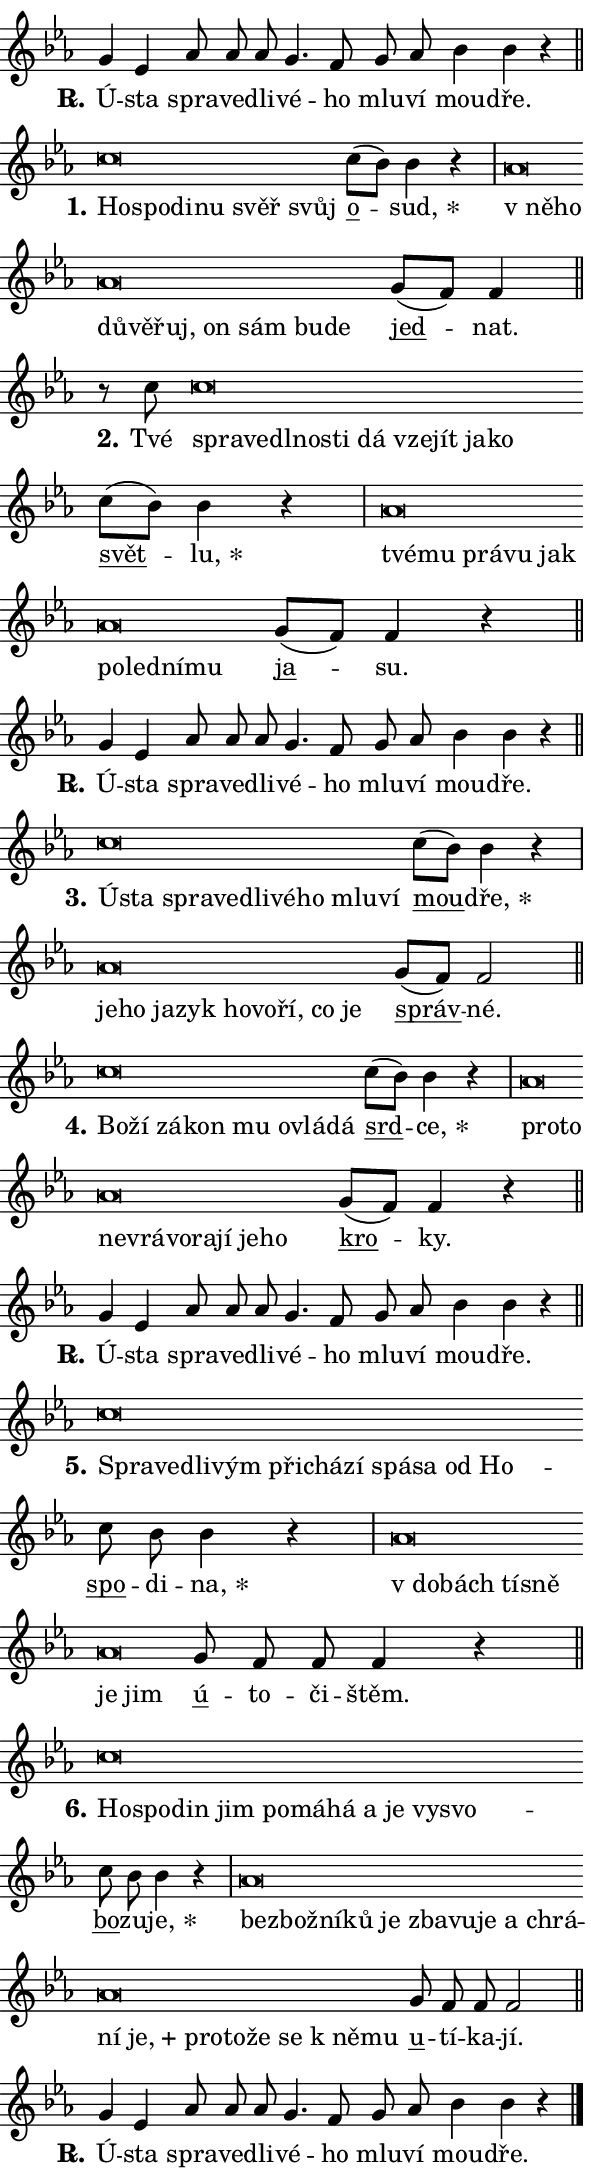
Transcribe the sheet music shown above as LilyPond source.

\version "2.24.0"
\header { tagline = "" }
\paper {
  indent = 0\cm
  top-margin = 0\cm
  right-margin = 0.13\cm % to fit lyric hyphens
  bottom-margin = 0\cm
  left-margin = 0\cm
  paper-width = 10\cm
  page-breaking = #ly:one-page-breaking
  system-system-spacing.basic-distance = #11
  score-system-spacing.basic-distance = #11
  ragged-last = ##f
}


%% Author: Thomas Morley
%% https://lists.gnu.org/archive/html/lilypond-user/2020-05/msg00002.html
#(define (line-position grob)
"Returns position of @var[grob} in current system:
   @code{'start}, if at first time-step
   @code{'end}, if at last time-step
   @code{'middle} otherwise
"
  (let* ((col (ly:item-get-column grob))
         (ln (ly:grob-object col 'left-neighbor))
         (rn (ly:grob-object col 'right-neighbor))
         (col-to-check-left (if (ly:grob? ln) ln col))
         (col-to-check-right (if (ly:grob? rn) rn col))
         (break-dir-left
           (and
             (ly:grob-property col-to-check-left 'non-musical #f)
             (ly:item-break-dir col-to-check-left)))
         (break-dir-right
           (and
             (ly:grob-property col-to-check-right 'non-musical #f)
             (ly:item-break-dir col-to-check-right))))
        (cond ((eqv? 1 break-dir-left) 'start)
              ((eqv? -1 break-dir-right) 'end)
              (else 'middle))))

#(define (tranparent-at-line-position vctor)
  (lambda (grob)
  "Relying on @code{line-position} select the relevant enry from @var{vctor}.
Used to determine transparency,"
    (case (line-position grob)
      ((end) (not (vector-ref vctor 0)))
      ((middle) (not (vector-ref vctor 1)))
      ((start) (not (vector-ref vctor 2))))))

noteHeadBreakVisibility =
#(define-music-function (break-visibility)(vector?)
"Makes @code{NoteHead}s transparent relying on @var{break-visibility}"
#{
  \override NoteHead.transparent =
    #(tranparent-at-line-position break-visibility)
#})

#(define delete-ledgers-for-transparent-note-heads
  (lambda (grob)
    "Reads whether a @code{NoteHead} is transparent.
If so this @code{NoteHead} is removed from @code{'note-heads} from
@var{grob}, which is supposed to be @code{LedgerLineSpanner}.
As a result ledgers are not printed for this @code{NoteHead}"
    (let* ((nhds-array (ly:grob-object grob 'note-heads))
           (nhds-list
             (if (ly:grob-array? nhds-array)
                 (ly:grob-array->list nhds-array)
                 '()))
           ;; Relies on the transparent-property being done before
           ;; Staff.LedgerLineSpanner.after-line-breaking is executed.
           ;; This is fragile ...
           (to-keep
             (remove
               (lambda (nhd)
                 (ly:grob-property nhd 'transparent #f))
               nhds-list)))
      ;; TODO find a better method to iterate over grob-arrays, similiar
      ;; to filter/remove etc for lists
      ;; For now rebuilt from scratch
      (set! (ly:grob-object grob 'note-heads)  '())
      (for-each
        (lambda (nhd)
          (ly:pointer-group-interface::add-grob grob 'note-heads nhd))
        to-keep))))

squashNotes = {
  \override NoteHead.X-extent = #'(-0.2 . 0.2)
  \override NoteHead.Y-extent = #'(-0.75 . 0)
  \override NoteHead.stencil =
    #(lambda (grob)
       (let ((pos (ly:grob-property grob 'staff-position)))
         (begin
           (if (< pos -7) (display "ERROR: Lower brevis then expected\n") (display ""))
           (if (<= pos -6) ly:text-interface::print ly:note-head::print))))
}
unSquashNotes = {
  \revert NoteHead.X-extent
  \revert NoteHead.Y-extent
  \revert NoteHead.stencil
}

hideNotes = \noteHeadBreakVisibility #begin-of-line-visible
unHideNotes = \noteHeadBreakVisibility #all-visible

% work-around for resetting accidentals
% https://lilypond.org/doc/v2.23/Documentation/notation/displaying-rhythms#unmetered-music
cadenzaMeasure = {
  \cadenzaOff
  \partial 1024 s1024
  \cadenzaOn
}

#(define-markup-command (accent layout props text) (markup?)
  "Underline accented syllable"
  (interpret-markup layout props
    #{\markup \override #'(offset . 4.3) \underline { #text }#}))

responsum = \markup \concat {
  "R" \hspace #-1.05 \path #0.1 #'((moveto 0 0.07) (lineto 0.9 0.8)) \hspace #0.05 "."
}

spaceSize = #0.6828661417322834 % exact space size for TeX Gyre Schola

\layout {
  \context {
    \Staff
    \remove "Time_signature_engraver"
    \override LedgerLineSpanner.after-line-breaking = #delete-ledgers-for-transparent-note-heads
  }
  \context {
    \Lyrics {
      \override LyricSpace.minimum-distance = \spaceSize
      \override LyricText.font-name = #"TeX Gyre Schola"
      \override LyricText.font-size = 1
      \override StanzaNumber.font-name = #"TeX Gyre Schola Bold"
      \override StanzaNumber.font-size = 1
    }
  }
  \context {
    \Score 
    \override NoteHead.text =
      #(lambda (grob) 
        (let ((pos (ly:grob-property grob 'staff-position)))
          #{\markup {
            \combine
              \halign #-0.55 \raise #(if (= pos -6) 0 0.5) \override #'(thickness . 2) \draw-line #'(3.2 . 0)
              \musicglyph "noteheads.sM1"
          }#}))
  }
}

% magnetic-lyrics.ily
%
%   written by
%     Jean Abou Samra <jean@abou-samra.fr>
%     Werner Lemberg <wl@gnu.org>
%
%   adapted by
%     Jiri Hon <jiri.hon@gmail.com>
%
% Version 2022-Apr-15

% https://www.mail-archive.com/lilypond-user@gnu.org/msg149350.html

#(define (Left_hyphen_pointer_engraver context)
   "Collect syllable-hyphen-syllable occurrences in lyrics and store
them in properties.  This engraver only looks to the left.  For
example, if the lyrics input is @code{foo -- bar}, it does the
following.

@itemize @bullet
@item
Set the @code{text} property of the @code{LyricHyphen} grob between
@q{foo} and @q{bar} to @code{foo}.

@item
Set the @code{left-hyphen} property of the @code{LyricText} grob with
text @q{foo} to the @code{LyricHyphen} grob between @q{foo} and
@q{bar}.
@end itemize

Use this auxiliary engraver in combination with the
@code{lyric-@/text::@/apply-@/magnetic-@/offset!} hook."
   (let ((hyphen #f)
         (text #f))
     (make-engraver
      (acknowledgers
       ((lyric-syllable-interface engraver grob source-engraver)
        (set! text grob)))
      (end-acknowledgers
       ((lyric-hyphen-interface engraver grob source-engraver)
        ;(when (not (grob::has-interface grob 'lyric-space-interface))
          (set! hyphen grob)));)
      ((stop-translation-timestep engraver)
       (when (and text hyphen)
         (ly:grob-set-object! text 'left-hyphen hyphen))
       (set! text #f)
       (set! hyphen #f)))))

#(define (lyric-text::apply-magnetic-offset! grob)
   "If the space between two syllables is less than the value in
property @code{LyricText@/.details@/.squash-threshold}, move the right
syllable to the left so that it gets concatenated with the left
syllable.

Use this function as a hook for
@code{LyricText@/.after-@/line-@/breaking} if the
@code{Left_@/hyphen_@/pointer_@/engraver} is active."
   (let ((hyphen (ly:grob-object grob 'left-hyphen #f)))
     (when hyphen
       (let ((left-text (ly:spanner-bound hyphen LEFT)))
         (when (grob::has-interface left-text 'lyric-syllable-interface)
           (let* ((common (ly:grob-common-refpoint grob left-text X))
                  (this-x-ext (ly:grob-extent grob common X))
                  (left-x-ext
                   (begin
                     ;; Trigger magnetism for left-text.
                     (ly:grob-property left-text 'after-line-breaking)
                     (ly:grob-extent left-text common X)))
                  ;; `delta` is the gap width between two syllables.
                  (delta (- (interval-start this-x-ext)
                            (interval-end left-x-ext)))
                  (details (ly:grob-property grob 'details))
                  (threshold (assoc-get 'squash-threshold details 0.2)))
             (when (< delta threshold)
               (let* (;; We have to manipulate the input text so that
                      ;; ligatures crossing syllable boundaries are not
                      ;; disabled.  For languages based on the Latin
                      ;; script this is essentially a beautification.
                      ;; However, for non-Western scripts it can be a
                      ;; necessity.
                      (lt (ly:grob-property left-text 'text))
                      (rt (ly:grob-property grob 'text))
                      (is-space (grob::has-interface hyphen 'lyric-space-interface))
                      (space (if is-space " " ""))
                      (extra-delta (if is-space spaceSize 0))
                      ;; Append new syllable.
                      (ltrt-space (if (and (string? lt) (string? rt))
                                (string-append lt space rt)
                                (make-concat-markup (list lt space rt))))
                      ;; Right-align `ltrt` to the right side.
                      (ltrt-space-markup (grob-interpret-markup
                               grob
                               (make-translate-markup
                                (cons (interval-length this-x-ext) 0)
                                (make-right-align-markup ltrt-space)))))
                 (begin
                   ;; Don't print `left-text`.
                   (ly:grob-set-property! left-text 'stencil #f)
                   ;; Set text and stencil (which holds all collected
                   ;; syllables so far) and shift it to the left.
                   (ly:grob-set-property! grob 'text ltrt-space)
                   (ly:grob-set-property! grob 'stencil ltrt-space-markup)
                   (ly:grob-translate-axis! grob (- (- delta extra-delta)) X))))))))))


#(define (lyric-hyphen::displace-bounds-first grob)
   ;; Make very sure this callback isn't triggered too early.
   (let ((left (ly:spanner-bound grob LEFT))
         (right (ly:spanner-bound grob RIGHT)))
     (ly:grob-property left 'after-line-breaking)
     (ly:grob-property right 'after-line-breaking)
     (ly:lyric-hyphen::print grob)))

squashThreshold = #0.4

\layout {
  \context {
    \Lyrics
    \consists #Left_hyphen_pointer_engraver
    \override LyricText.after-line-breaking =
      #lyric-text::apply-magnetic-offset!
    \override LyricHyphen.stencil = #lyric-hyphen::displace-bounds-first
    \override LyricText.details.squash-threshold = \squashThreshold
    \override LyricHyphen.minimum-distance = 0
    \override LyricHyphen.minimum-length = \squashThreshold
  }
}

squashText = \override LyricText.details.squash-threshold = 9999
unSquashText = \override LyricText.details.squash-threshold = \squashThreshold

leftText = \override LyricText.self-alignment-X = #LEFT
unLeftText = \revert LyricText.self-alignment-X

starOffset = #(lambda (grob) 
                (let ((x_offset (ly:self-alignment-interface::aligned-on-x-parent grob)))
                  (if (= x_offset 0) 0 (+ x_offset 1.2))))

star = #(define-music-function (syllable)(string?)
"Append star separator at the end of a syllable"
#{
  \once \override LyricText.X-offset = #starOffset
  \lyricmode { \markup {
    #syllable
    \override #'((font-name . "TeX Gyre Schola Bold")) \hspace #0.2 \lower #0.65 \larger "*"
  } }
#})

starAccent = #(define-music-function (syllable)(string?)
"Append star separator at the end of a syllable and make accent"
#{
  \once \override LyricText.X-offset = #starOffset
  \lyricmode { \markup {
    \accent #syllable
    \override #'((font-name . "TeX Gyre Schola Bold")) \hspace #0.2 \lower #0.65 \larger "*"
  } }
#})

breath = #(define-music-function (syllable)(string?)
"Append breathing indicator at the end of a syllable"
#{
  \lyricmode { \markup { #syllable "+" } }
#})

optionalBreath = #(define-music-function (syllable)(string?)
"Append optional breathing indicator at the end of a syllable"
#{
  \lyricmode { \markup { #syllable "(+)" } }
#})


\score {
    <<
        \new Voice = "melody" { \cadenzaOn \key es \major \relative { g'4 es as8 as as \bar "" g4. f8 \bar "" g as bes4 bes r \cadenzaMeasure \bar "||" \break } }
        \new Lyrics \lyricsto "melody" { \lyricmode { \set stanza = \responsum
Ú -- sta spra -- ve -- dli -- vé -- ho mlu -- ví mou -- dře. } }
    >>
    \layout {}
}

\score {
    <<
        \new Voice = "melody" { \cadenzaOn \key es \major \relative { \squashNotes c''\breve*1/16 \hideNotes \breve*1/16 \bar "" \breve*1/16 \bar "" \breve*1/16 \bar "" \breve*1/16 \breve*1/16 \bar "" \unHideNotes \unSquashNotes \bar "" c8[( bes)] bes4 r \cadenzaMeasure \bar "|" \squashNotes as\breve*1/16 \hideNotes \breve*1/16 \bar "" \breve*1/16 \bar "" \breve*1/16 \bar "" \breve*1/16 \bar "" \breve*1/16 \bar "" \breve*1/16 \bar "" \breve*1/16 \breve*1/16 \bar "" \unHideNotes \unSquashNotes \bar "" g8[( f)] f4 \cadenzaMeasure \bar "||" \break } }
        \new Lyrics \lyricsto "melody" { \lyricmode { \set stanza = "1."
\leftText Ho -- \squashText spo -- di -- nu svěř svůj \unLeftText \unSquashText \markup \accent o -- \star sud, \leftText "v ně" -- \squashText ho dů -- vě -- řuj, on sám bu -- de \unLeftText \unSquashText \markup \accent jed -- nat. } }
    >>
    \layout {}
}

\score {
    <<
        \new Voice = "melody" { \cadenzaOn \key es \major \relative { r8 c''8 \squashNotes c\breve*1/16 \hideNotes \breve*1/16 \bar "" \breve*1/16 \bar "" \breve*1/16 \bar "" \breve*1/16 \bar "" \breve*1/16 \bar "" \breve*1/16 \bar "" \breve*1/16 \bar "" \breve*1/16 \breve*1/16 \bar "" \unHideNotes \unSquashNotes \bar "" c8[( bes)] bes4 r \cadenzaMeasure \bar "|" \squashNotes as\breve*1/16 \hideNotes \breve*1/16 \bar "" \breve*1/16 \bar "" \breve*1/16 \bar "" \breve*1/16 \bar "" \breve*1/16 \bar "" \breve*1/16 \bar "" \breve*1/16 \breve*1/16 \bar "" \unHideNotes \unSquashNotes \bar "" g8[( f)] f4 r \cadenzaMeasure \bar "||" \break } }
        \new Lyrics \lyricsto "melody" { \lyricmode { \set stanza = "2."
Tvé \leftText spra -- \squashText ve -- dl -- no -- sti dá vze -- jít ja -- ko \unLeftText \unSquashText \markup \accent svět -- \star lu, \leftText tvé -- \squashText mu prá -- vu jak po -- led -- ní -- mu \unLeftText \unSquashText \markup \accent ja -- su. } }
    >>
    \layout {}
}

\score {
    <<
        \new Voice = "melody" { \cadenzaOn \key es \major \relative { g'4 es as8 as as \bar "" g4. f8 \bar "" g as bes4 bes r \cadenzaMeasure \bar "||" \break } }
        \new Lyrics \lyricsto "melody" { \lyricmode { \set stanza = \responsum
Ú -- sta spra -- ve -- dli -- vé -- ho mlu -- ví mou -- dře. } }
    >>
    \layout {}
}

\score {
    <<
        \new Voice = "melody" { \cadenzaOn \key es \major \relative { \squashNotes c''\breve*1/16 \hideNotes \breve*1/16 \bar "" \breve*1/16 \bar "" \breve*1/16 \bar "" \breve*1/16 \bar "" \breve*1/16 \bar "" \breve*1/16 \bar "" \breve*1/16 \breve*1/16 \bar "" \unHideNotes \unSquashNotes \bar "" c8[( bes)] bes4 r \cadenzaMeasure \bar "|" \squashNotes as\breve*1/16 \hideNotes \breve*1/16 \bar "" \breve*1/16 \bar "" \breve*1/16 \bar "" \breve*1/16 \bar "" \breve*1/16 \bar "" \breve*1/16 \bar "" \breve*1/16 \breve*1/16 \bar "" \unHideNotes \unSquashNotes \bar "" g8[( f)] f2 \cadenzaMeasure \bar "||" \break } }
        \new Lyrics \lyricsto "melody" { \lyricmode { \set stanza = "3."
\leftText Ú -- \squashText sta spra -- ve -- dli -- vé -- ho mlu -- ví \unLeftText \unSquashText \markup \accent mou -- \star dře, \leftText je -- \squashText ho ja -- zyk ho -- vo -- ří, co je \unLeftText \unSquashText \markup \accent správ -- né. } }
    >>
    \layout {}
}

\score {
    <<
        \new Voice = "melody" { \cadenzaOn \key es \major \relative { \squashNotes c''\breve*1/16 \hideNotes \breve*1/16 \bar "" \breve*1/16 \bar "" \breve*1/16 \bar "" \breve*1/16 \bar "" \breve*1/16 \breve*1/16 \bar "" \unHideNotes \unSquashNotes \bar "" c8[( bes)] bes4 r \cadenzaMeasure \bar "|" \squashNotes as\breve*1/16 \hideNotes \breve*1/16 \bar "" \breve*1/16 \bar "" \breve*1/16 \bar "" \breve*1/16 \bar "" \breve*1/16 \bar "" \breve*1/16 \bar "" \breve*1/16 \breve*1/16 \bar "" \unHideNotes \unSquashNotes \bar "" g8[( f)] f4 r \cadenzaMeasure \bar "||" \break } }
        \new Lyrics \lyricsto "melody" { \lyricmode { \set stanza = "4."
\leftText Bo -- \squashText ží zá -- kon mu ovlá -- dá \unLeftText \unSquashText \markup \accent srd -- \star ce, \leftText pro -- \squashText to ne -- vrá -- vo -- ra -- jí je -- ho \unLeftText \unSquashText \markup \accent kro -- ky. } }
    >>
    \layout {}
}

\score {
    <<
        \new Voice = "melody" { \cadenzaOn \key es \major \relative { g'4 es as8 as as \bar "" g4. f8 \bar "" g as bes4 bes r \cadenzaMeasure \bar "||" \break } }
        \new Lyrics \lyricsto "melody" { \lyricmode { \set stanza = \responsum
Ú -- sta spra -- ve -- dli -- vé -- ho mlu -- ví mou -- dře. } }
    >>
    \layout {}
}

\score {
    <<
        \new Voice = "melody" { \cadenzaOn \key es \major \relative { \squashNotes c''\breve*1/16 \hideNotes \breve*1/16 \bar "" \breve*1/16 \bar "" \breve*1/16 \bar "" \breve*1/16 \bar "" \breve*1/16 \bar "" \breve*1/16 \bar "" \breve*1/16 \bar "" \breve*1/16 \bar "" \breve*1/16 \breve*1/16 \bar "" \unHideNotes \unSquashNotes \bar "" c8 bes bes4 r \cadenzaMeasure \bar "|" \squashNotes as\breve*1/16 \hideNotes \breve*1/16 \bar "" \breve*1/16 \bar "" \breve*1/16 \bar "" \breve*1/16 \breve*1/16 \bar "" \unHideNotes \unSquashNotes \bar "" g8 f f f4 r \cadenzaMeasure \bar "||" \break } }
        \new Lyrics \lyricsto "melody" { \lyricmode { \set stanza = "5."
\leftText Spra -- \squashText ve -- dli -- vým při -- chá -- zí spá -- sa od Ho -- \unLeftText \unSquashText \markup \accent spo -- di -- \star na, \leftText "v do" -- \squashText bách tí -- sně je jim \unLeftText \unSquashText \markup \accent ú -- to -- či -- štěm. } }
    >>
    \layout {}
}

\score {
    <<
        \new Voice = "melody" { \cadenzaOn \key es \major \relative { \squashNotes c''\breve*1/16 \hideNotes \breve*1/16 \bar "" \breve*1/16 \bar "" \breve*1/16 \bar "" \breve*1/16 \bar "" \breve*1/16 \bar "" \breve*1/16 \bar "" \breve*1/16 \bar "" \breve*1/16 \bar "" \breve*1/16 \breve*1/16 \bar "" \unHideNotes \unSquashNotes \bar "" c8 bes bes4 r \cadenzaMeasure \bar "|" \squashNotes as\breve*1/16 \hideNotes \breve*1/16 \bar "" \breve*1/16 \bar "" \breve*1/16 \bar "" \breve*1/16 \bar "" \breve*1/16 \bar "" \breve*1/16 \bar "" \breve*1/16 \bar "" \breve*1/16 \bar "" \breve*1/16 \bar "" \breve*1/16 \bar "" \breve*1/16 \bar "" \breve*1/16 \bar "" \breve*1/16 \bar "" \breve*1/16 \bar "" \breve*1/16 \bar "" \breve*1/16 \breve*1/16 \bar "" \unHideNotes \unSquashNotes \bar "" g8 f f f2 \cadenzaMeasure \bar "||" \break } }
        \new Lyrics \lyricsto "melody" { \lyricmode { \set stanza = "6."
\leftText Ho -- \squashText spo -- din jim po -- má -- há a je vy -- svo -- \unLeftText \unSquashText \markup \accent bo -- zu -- \star je, \leftText bez -- \squashText bož -- ní -- ků je zba -- vu -- je a chrá -- ní \breath "je," pro -- to -- že se "k ně" -- mu \unLeftText \unSquashText \markup \accent u -- tí -- ka -- jí. } }
    >>
    \layout {}
}

\score {
    <<
        \new Voice = "melody" { \cadenzaOn \key es \major \relative { g'4 es as8 as as \bar "" g4. f8 \bar "" g as bes4 bes r \cadenzaMeasure \bar "||" \break } \bar "|." }
        \new Lyrics \lyricsto "melody" { \lyricmode { \set stanza = \responsum
Ú -- sta spra -- ve -- dli -- vé -- ho mlu -- ví mou -- dře. } }
    >>
    \layout {}
}
